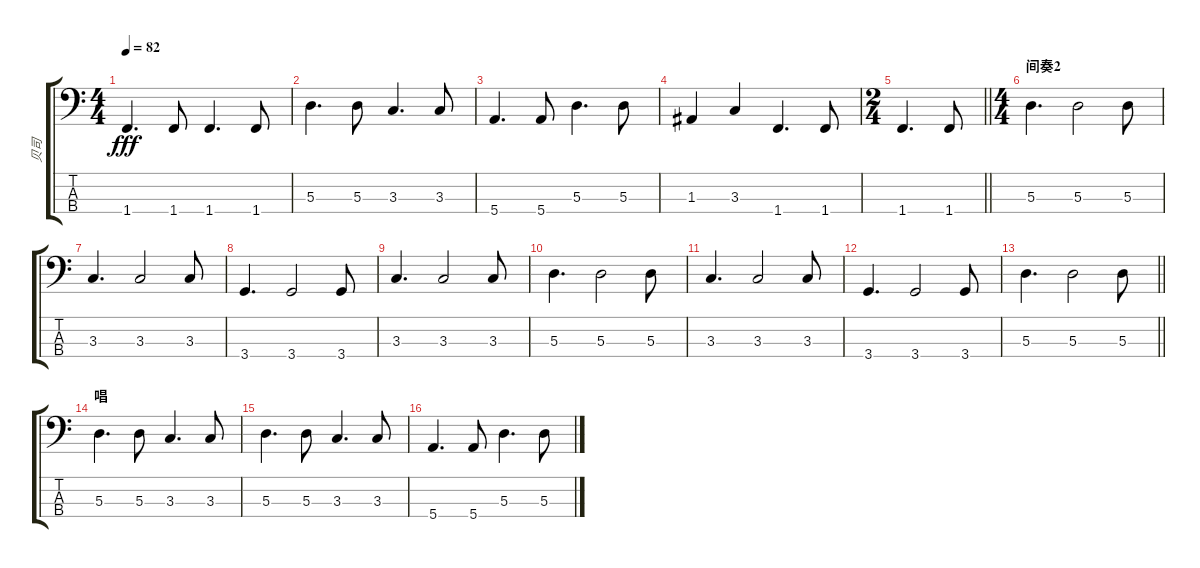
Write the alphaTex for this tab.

\track ("贝司" "贝司") {instrument electricbassfinger}
\staff {score tabs}
\tuning (G2 D2 A1 E1) {hide}
\ts (4 4)
\tempo 82
\clef f4
\ks c
1.4.4{d dy fff} 1.4.8 1.4.4{d} 1.4.8 |
5.3.4{d} 5.3.8 3.3.4{d} 3.3.8 |
5.4.4{d} 5.4.8 5.3.4{d} 5.3.8 |
1.3.4 3.3.4 1.4.4{d} 1.4.8 |
\ts (2 4)
\barLineRight lightlight
1.4.4{d} 1.4.8 |
\ts (4 4)
\section ("" "间奏2")
5.3.4{d} 5.3.2 5.3.8 |
3.3.4{d} 3.3.2 3.3.8 |
3.4.4{d} 3.4.2 3.4.8 |
3.3.4{d} 3.3.2 3.3.8 |
5.3.4{d} 5.3.2 5.3.8 |
3.3.4{d} 3.3.2 3.3.8 |
3.4.4{d} 3.4.2 3.4.8 |
\barLineRight lightlight
5.3.4{d} 5.3.2 5.3.8 |
\section ("" "唱")
5.3.4{d} 5.3.8 3.3.4{d} 3.3.8 |
5.3.4{d} 5.3.8 3.3.4{d} 3.3.8 |
5.4.4{d} 5.4.8 5.3.4{d} 5.3.8
